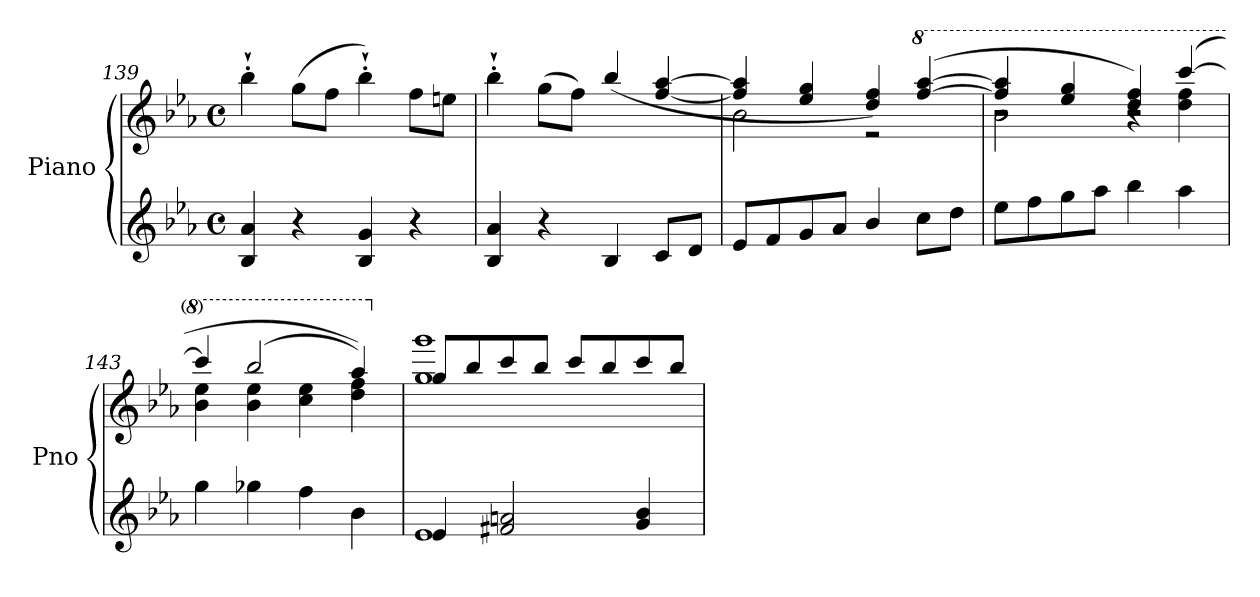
**kern	**kern	**dynam
*part1	*part1	*part1
*staff2	*staff1	*staff1/2
*I"Piano	*	*
*I'Pno	*	*
*clefG2	*clefG2	*
*k[b-e-a-]	*k[b-e-a-]	*
*M4/4	*M4/4	*
*met(c)	*met(c)	*
=139	=139	=139
4B-/ 4a-/	4bb-'`\	.
4r	(>8gg\L	.
.	8ff\J	.
4B-/ 4g/	4bb-'`\)	.
4r	8ff\L	.
.	8een\J	.
=140	=140	=140
4B-/ 4a-/	4bb-'`\	.
4r	(>8gg\L	.
.	8ff\J)	.
4B-/	(>4bb-/	.
8c/L	[4ff/ [4aa-/	.
8d/J	.	.
!!LO:LB:g=z
=141	=141	=141
*	*^	*
8e-/L	4ff/] 4aa-/]	2b-\	.
8f/	.	.	.
8g/	4ee-/ 4gg/	.	.
8a-/J	.	.	.
4b-/	4dd/ 4ff/)	2r	.
*	*8va	*	*
8cc\L	(>[4fff/ [4aaa-/	.	.
8dd\J	.	.	.
!!LO:PB:g=z
=142	=142	=142	=142
*	*	*^	*
8ee-\L	4fff/] 4aaa-/]	2bb-\	2r	.
8ff\	.	.	.	.
8gg\	4eee-/ 4ggg/	.	.	.
8aa-\J	.	.	.	.
4bb-\	4ddd/ 4fff/)	2r	4r	.
4aa-\	(>[4cccc/	.	4ddd\ 4fff\	.
*	*	*v	*v	*
=143	=143	=143	=143
4gg\	4cccc/]	4bb-\ 4eee-\	.
4gg-X\	(>2bbb-/	4bb-\ 4eee-\	.
4ff\	.	4ccc\ 4eee-\	.
4b-\	4aaa-/))	4ddd\ 4fff\	.
=144	=144	=144	=144
*^	*	*	*
*	*	*X8va	*	*
!	!	!	!	!LO:DY:b
4e-/	1e-	8gg/L	1gg 1ggg	other-dynamics
.	.	8bb-/	.	.
2f#X/ 2an/	.	8ccc/	.	.
.	.	8bb-/J	.	.
.	.	8ccc/L	.	.
.	.	8bb-/	.	.
4g/ 4b-/	.	8ccc/	.	.
.	.	8bb-/J	.	.
*v	*v	*	*	*
*	*v	*v	*
=	=	=
*-	*-	*-
